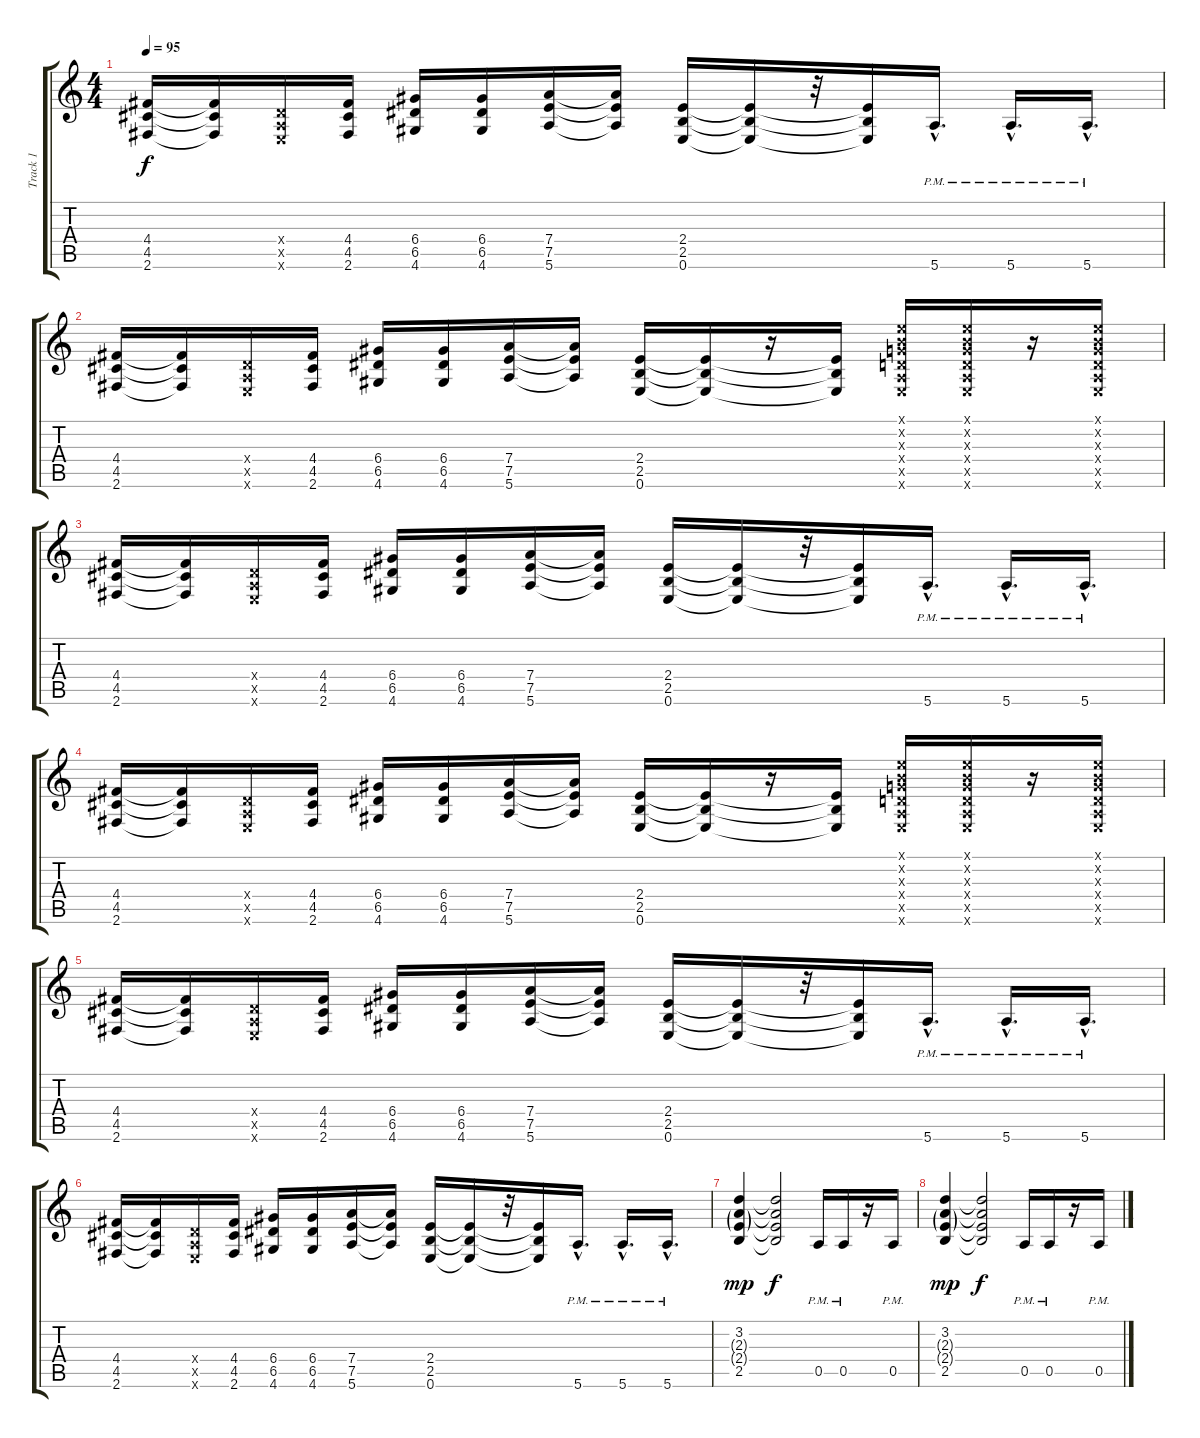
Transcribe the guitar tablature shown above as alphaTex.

\track ("Track 1" "Track 1") {instrument distortionguitar}
\staff {score tabs}
\tuning (E4 B3 G3 D3 A2 E2) {hide}
\ts (4 4)
\tempo 95
\clef g2
\ks c
(4.4 4.5 2.6).16{dy f} (4.4{t} 4.5{t} 2.6{t}).16 (0.4{x} 0.5{x} 0.6{x}).16 (4.4 4.5 2.6).16 (6.4 6.5 4.6).16 (6.4 6.5 4.6).16 (7.4 7.5 5.6).16 (7.4{t} 7.5{t} 5.6{t}).16 (2.4 2.5 0.6).16 (2.4{t} 2.5{t} 0.6{t}).16 r.32 (2.4{t} 2.5{t} 0.6{t}).16 5.6{hac pm}.16{d} 5.6{hac pm}.16{d} 5.6{hac pm}.16{d} |
(4.4 4.5 2.6).16 (4.4{t} 4.5{t} 2.6{t}).16 (0.4{x} 0.5{x} 0.6{x}).16 (4.4 4.5 2.6).16 (6.4 6.5 4.6).16 (6.4 6.5 4.6).16 (7.4 7.5 5.6).16 (7.4{t} 7.5{t} 5.6{t}).16 (2.4 2.5 0.6).16 (2.4{t} 2.5{t} 0.6{t}).16 r.16 (2.4{t} 2.5{t} 0.6{t}).16 (0.1{x} 0.2{x} 0.3{x} 0.4{x} 0.5{x} 0.6{x}).16 (0.1{x} 0.2{x} 0.3{x} 0.4{x} 0.5{x} 0.6{x}).16 r.16 (0.1{x} 0.2{x} 0.3{x} 0.4{x} 0.5{x} 0.6{x}).16 |
(4.4 4.5 2.6).16 (4.4{t} 4.5{t} 2.6{t}).16 (0.4{x} 0.5{x} 0.6{x}).16 (4.4 4.5 2.6).16 (6.4 6.5 4.6).16 (6.4 6.5 4.6).16 (7.4 7.5 5.6).16 (7.4{t} 7.5{t} 5.6{t}).16 (2.4 2.5 0.6).16 (2.4{t} 2.5{t} 0.6{t}).16 r.32 (2.4{t} 2.5{t} 0.6{t}).16 5.6{hac pm}.16{d} 5.6{hac pm}.16{d} 5.6{hac pm}.16{d} |
(4.4 4.5 2.6).16 (4.4{t} 4.5{t} 2.6{t}).16 (0.4{x} 0.5{x} 0.6{x}).16 (4.4 4.5 2.6).16 (6.4 6.5 4.6).16 (6.4 6.5 4.6).16 (7.4 7.5 5.6).16 (7.4{t} 7.5{t} 5.6{t}).16 (2.4 2.5 0.6).16 (2.4{t} 2.5{t} 0.6{t}).16 r.16 (2.4{t} 2.5{t} 0.6{t}).16 (0.1{x} 0.2{x} 0.3{x} 0.4{x} 0.5{x} 0.6{x}).16 (0.1{x} 0.2{x} 0.3{x} 0.4{x} 0.5{x} 0.6{x}).16 r.16 (0.1{x} 0.2{x} 0.3{x} 0.4{x} 0.5{x} 0.6{x}).16 |
(4.4 4.5 2.6).16 (4.4{t} 4.5{t} 2.6{t}).16 (0.4{x} 0.5{x} 0.6{x}).16 (4.4 4.5 2.6).16 (6.4 6.5 4.6).16 (6.4 6.5 4.6).16 (7.4 7.5 5.6).16 (7.4{t} 7.5{t} 5.6{t}).16 (2.4 2.5 0.6).16 (2.4{t} 2.5{t} 0.6{t}).16 r.32 (2.4{t} 2.5{t} 0.6{t}).16 5.6{hac pm}.16{d} 5.6{hac pm}.16{d} 5.6{hac pm}.16{d} |
(4.4 4.5 2.6).16 (4.4{t} 4.5{t} 2.6{t}).16 (0.4{x} 0.5{x} 0.6{x}).16 (4.4 4.5 2.6).16 (6.4 6.5 4.6).16 (6.4 6.5 4.6).16 (7.4 7.5 5.6).16 (7.4{t} 7.5{t} 5.6{t}).16 (2.4 2.5 0.6).16 (2.4{t} 2.5{t} 0.6{t}).16 r.32 (2.4{t} 2.5{t} 0.6{t}).16 5.6{hac pm}.16{d} 5.6{hac pm}.16{d} 5.6{hac pm}.16{d} |
(3.2 2.3{g} 2.4{g} 2.5).4{dy mp} (3.2{t} 2.3{t} 2.4{t} 2.5{t}).2{dy f} 0.5{pm}.16 0.5{pm}.16 r.16 0.5{pm}.16 |
(3.2 2.3{g} 2.4{g} 2.5).4{dy mp} (3.2{t} 2.3{t} 2.4{t} 2.5{t}).2{dy f} 0.5{pm}.16 0.5{pm}.16 r.16 0.5{pm}.16
